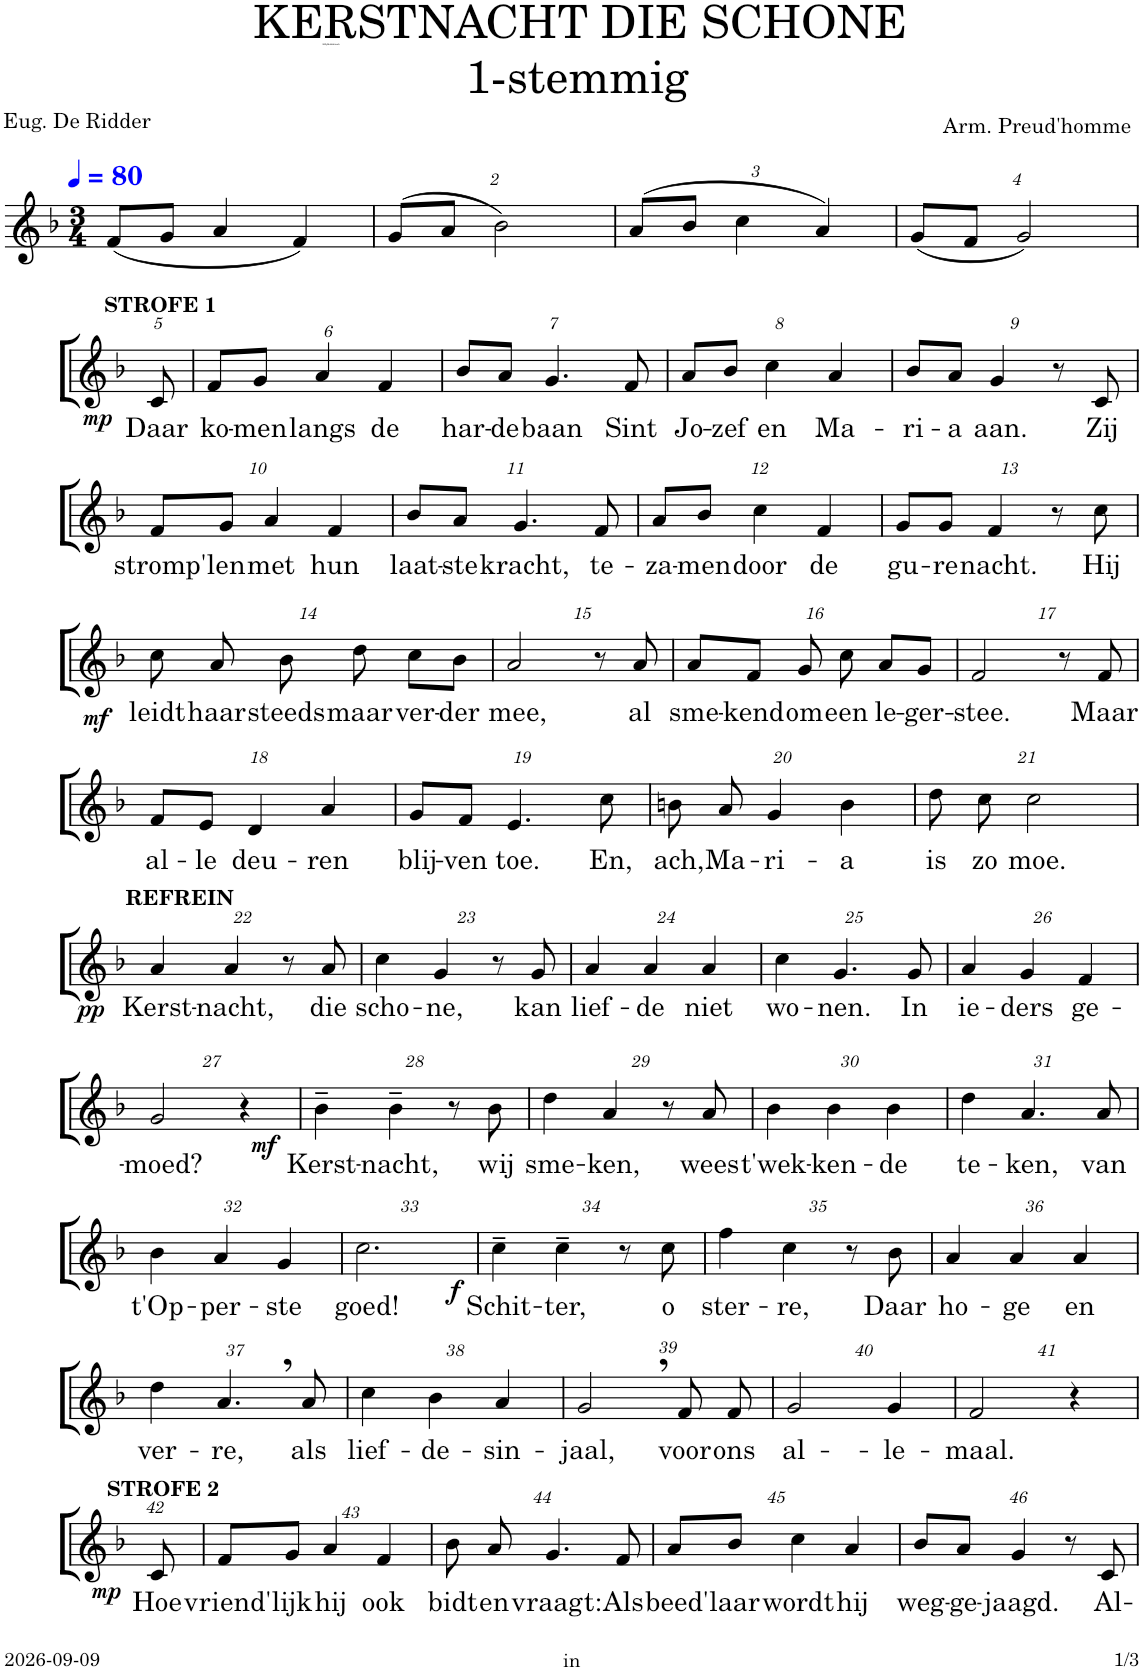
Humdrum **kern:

**kern	**text	**dynam	**kern	**kern	**text	**dynam
*part3	*part3	*part3	*part2	*part1	*part1	*part1
*staff3	*staff3	*staff3	*staff2	*staff1	*staff1	*staff1
*I"Bas	*	*	*I"Piano	*I"Soprano	*	*
*I'Bs.	*	*	*I'Pno.	*I'S.	*	*
*stria5	*	*	*	*	*	*
*clefF4	*	*	*clefG2	*clefG2	*	*
*k[b-]	*	*	*k[b-]	*k[b-]	*	*
*M3/4	*	*	*M3/4	*M3/4	*	*
*MM80	*	*	*MM80	*MM80	*	*
=1	=1	=1	=1	=1	=1	=1
2.r	.	.	(8f/L	2.r	.	.
.	.	.	8g/J	.	.	.
.	.	.	4a/	.	.	.
.	.	.	4f/)	.	.	.
=2	=2	=2	=2	=2	=2	=2
2.r	.	.	(8g/L	2.r	.	.
.	.	.	8a/J	.	.	.
.	.	.	2b-\)	.	.	.
=3	=3	=3	=3	=3	=3	=3
2.r	.	.	(8a/L	2.r	.	.
.	.	.	8b-/J	.	.	.
.	.	.	4cc\	.	.	.
.	.	.	4a/)	.	.	.
=4	=4	=4	=4	=4	=4	=4
2.r	.	.	(8g/L	2.r	.	.
.	.	.	8f/J	.	.	.
.	.	.	2g/)	.	.	.
!!LO:LB:g=z
=5	=5	=5	=5	=5	=5	=5
!	!	!	!	!LO:TX:a:B:t=STROFE 1	!	!
!	!	!LO:DY:b	!	!	!LO:LY:b	!LO:DY:b
8C	Daar	mp	2.r	8c/	Daar	mp
2ryy	.	.	.	2ryy	.	.
8ryy	.	.	.	8ryy	.	.
=6	=6	=6	=6	=6	=6	=6
!	!	!	!	!	!LO:LY:b	!
8F\L	ko-	.	2.r	8f/L	ko-	.
!	!	!	!	!	!LO:LY:b	!
8G\J	-men	.	.	8g/J	-men	.
!	!	!	!	!	!LO:LY:b	!
4A	langs	.	.	4a/	langs	.
!	!	!	!	!	!LO:LY:b	!
4F	de	.	.	4f/	de	.
=7	=7	=7	=7	=7	=7	=7
!	!	!	!	!	!LO:LY:b	!
8B-\L	har-	.	2.r	8b-/L	har-	.
!	!	!	!	!	!LO:LY:b	!
8A\J	-de	.	.	8a/J	-de	.
!	!	!	!	!	!LO:LY:b	!
4.G	baan	.	.	4.g/	baan	.
!	!	!	!	!	!LO:LY:b	!
8F	Sint	.	.	8f/	Sint	.
=8	=8	=8	=8	=8	=8	=8
!	!	!	!	!	!LO:LY:b	!
8A\L	Jo-	.	2.r	8a/L	Jo-	.
!	!	!	!	!	!LO:LY:b	!
8B-\J	-zef	.	.	8b-/J	-zef	.
!	!	!	!	!	!LO:LY:b	!
4c	en	.	.	4cc\	en	.
!	!	!	!	!	!LO:LY:b	!
4A	Ma-	.	.	4a/	Ma-	.
=9	=9	=9	=9	=9	=9	=9
!	!	!	!	!	!LO:LY:b	!
8B-\L	-ri-	.	2.r	8b-/L	-ri-	.
!	!	!	!	!	!LO:LY:b	!
8A\J	-a	.	.	8a/J	-a	.
!	!	!	!	!	!LO:LY:b	!
4G	aan.	.	.	4g/	aan.	.
8r	.	.	.	8r	.	.
!	!	!	!	!	!LO:LY:b	!
8C	Zij	.	.	8c/	Zij	.
!!LO:LB:g=z
=10	=10	=10	=10	=10	=10	=10
!	!	!	!	!	!LO:LY:b	!
8F\L	stromp'	.	2.r	8f/L	stromp'	.
!	!	!	!	!	!LO:LY:b	!
8G\J	len	.	.	8g/J	len	.
!	!	!	!	!	!LO:LY:b	!
4A	met	.	.	4a/	met	.
!	!	!	!	!	!LO:LY:b	!
4F	hun	.	.	4f/	hun	.
=11	=11	=11	=11	=11	=11	=11
!	!	!	!	!	!LO:LY:b	!
8B-\L	laat-	.	2.r	8b-/L	laat-	.
!	!	!	!	!	!LO:LY:b	!
8A\J	-ste	.	.	8a/J	-ste	.
!	!	!	!	!	!LO:LY:b	!
4.G	kracht,	.	.	4.g/	kracht,	.
!	!	!	!	!	!LO:LY:b	!
8F	te-	.	.	8f/	te-	.
=12	=12	=12	=12	=12	=12	=12
!	!	!	!	!	!LO:LY:b	!
8A\L	-za-	.	2.r	8a/L	-za-	.
!	!	!	!	!	!LO:LY:b	!
8B-\J	-men	.	.	8b-/J	-men	.
!	!	!	!	!	!LO:LY:b	!
4c	door	.	.	4cc\	door	.
!	!	!	!	!	!LO:LY:b	!
4F	de	.	.	4f/	de	.
=13	=13	=13	=13	=13	=13	=13
!	!	!	!	!	!LO:LY:b	!
8G\L	gu-	.	2.r	8g/L	gu-	.
!	!	!	!	!	!LO:LY:b	!
8G\J	-re	.	.	8g/J	-re	.
!	!	!	!	!	!LO:LY:b	!
4F	nacht.	.	.	4f/	nacht.	.
8r	.	.	.	8r	.	.
!	!	!	!	!	!LO:LY:b	!
8c	Hij	.	.	8cc\	Hij	.
!!LO:LB:g=z
=14	=14	=14	=14	=14	=14	=14
!	!	!LO:DY:b	!	!	!LO:LY:b	!LO:DY:b
8c\L	leidt	mf	2.r	8cc\	leidt	mf
!	!	!	!	!	!LO:LY:b	!
8A\J	haar	.	.	8a/	haar	.
!	!	!	!	!	!LO:LY:b	!
8B-\L	steeds	.	.	8b-\	steeds	.
!	!	!	!	!	!LO:LY:b	!
8d\J	maar	.	.	8dd\	maar	.
!	!	!	!	!	!LO:LY:b	!
8c\L	ver-	.	.	8cc\L	ver-	.
!	!	!	!	!	!LO:LY:b	!
8B-\J	-der	.	.	8b-\J	-der	.
=15	=15	=15	=15	=15	=15	=15
!	!	!	!	!	!LO:LY:b	!
2A	mee,	.	2.r	2a/	mee,	.
8r	.	.	.	8r	.	.
!	!	!	!	!	!LO:LY:b	!
8A	al	.	.	8a/	al	.
=16	=16	=16	=16	=16	=16	=16
!	!	!	!	!	!LO:LY:b	!
8A\L	sme-	.	2.r	8a/L	sme-	.
!	!	!	!	!	!LO:LY:b	!
8F\J	-kend	.	.	8f/J	-kend	.
!	!	!	!	!	!LO:LY:b	!
8G\L	om	.	.	8g/	om	.
!	!	!	!	!	!LO:LY:b	!
8c\J	een	.	.	8cc\	een	.
!	!	!	!	!	!LO:LY:b	!
8A\L	le-	.	.	8a/L	le-	.
!	!	!	!	!	!LO:LY:b	!
8G\J	-ger-	.	.	8g/J	-ger-	.
=17	=17	=17	=17	=17	=17	=17
!	!	!	!	!	!LO:LY:b	!
2F	-stee.	.	2.r	2f/	-stee.	.
8r	.	.	.	8r	.	.
!	!	!	!	!	!LO:LY:b	!
8F	Maar	.	.	8f/	Maar	.
!!LO:LB:g=z
=18	=18	=18	=18	=18	=18	=18
!	!	!	!	!	!LO:LY:b	!
8F\L	al-	.	2.r	8f/L	al-	.
!	!	!	!	!	!LO:LY:b	!
8E\J	-le	.	.	8e/J	-le	.
!	!	!	!	!	!LO:LY:b	!
4D	deu-	.	.	4d/	deu-	.
!	!	!	!	!	!LO:LY:b	!
4A	-ren	.	.	4a/	-ren	.
=19	=19	=19	=19	=19	=19	=19
!	!	!	!	!	!LO:LY:b	!
8G\L	blij-	.	2.r	8g/L	blij-	.
!	!	!	!	!	!LO:LY:b	!
8F\J	-ven	.	.	8f/J	-ven	.
!	!	!	!	!	!LO:LY:b	!
4.E	toe.	.	.	4.e/	toe.	.
!	!	!	!	!	!LO:LY:b	!
8c	En,	.	.	8cc\	En,	.
=20	=20	=20	=20	=20	=20	=20
!	!	!	!	!	!LO:LY:b	!
8c-X\L	ach,	.	2.r	8bn\	ach,	.
!	!	!	!	!	!LO:LY:b	!
8A\J	Ma-	.	.	8a/	Ma-	.
!	!	!	!	!	!LO:LY:b	!
4G	-ri-	.	.	4g/	-ri-	.
!	!	!	!	!	!LO:LY:b	!
4c-	-a	.	.	4b\	-a	.
=21	=21	=21	=21	=21	=21	=21
!	!	!	!	!	!LO:LY:b	!
8d\L	is	.	2.r	8dd\	is	.
!	!	!	!	!	!LO:LY:b	!
8c\J	zo	.	.	8cc\	zo	.
!	!	!	!	!	!LO:LY:b	!
2c	moe.	.	.	2cc\	moe.	.
!!LO:LB:g=z
=22	=22	=22	=22	=22	=22	=22
!	!	!	!	!LO:TX:a:B:t=REFREIN	!	!
!	!	!LO:DY:b	!	!	!LO:LY:b	!LO:DY:b
4A	Kerst-	pp	2.r	4a/	Kerst-	pp
!	!	!	!	!	!LO:LY:b	!
4A	-nacht,	.	.	4a/	-nacht,	.
8r	.	.	.	8r	.	.
!	!	!	!	!	!LO:LY:b	!
8A	die	.	.	8a/	die	.
=23	=23	=23	=23	=23	=23	=23
!	!	!	!	!	!LO:LY:b	!
4c	scho-	.	2.r	4cc\	scho-	.
!	!	!	!	!	!LO:LY:b	!
4G	-ne,	.	.	4g/	-ne,	.
8r	.	.	.	8r	.	.
!	!	!	!	!	!LO:LY:b	!
8G	kan	.	.	8g/	kan	.
=24	=24	=24	=24	=24	=24	=24
!	!	!	!	!	!LO:LY:b	!
4A	lief-	.	2.r	4a/	lief-	.
!	!	!	!	!	!LO:LY:b	!
4A	-de	.	.	4a/	-de	.
!	!	!	!	!	!LO:LY:b	!
4A	niet	.	.	4a/	niet	.
=25	=25	=25	=25	=25	=25	=25
!	!	!	!	!	!LO:LY:b	!
4c	wo-	.	2.r	4cc\	wo-	.
!	!	!	!	!	!LO:LY:b	!
4.G	-nen.	.	.	4.g/	-nen.	.
!	!	!	!	!	!LO:LY:b	!
8G	In	.	.	8g/	In	.
=26	=26	=26	=26	=26	=26	=26
!	!	!	!	!	!LO:LY:b	!
4A	ie-	.	2.r	4a/	ie-	.
!	!	!	!	!	!LO:LY:b	!
4G	-ders	.	.	4g/	-ders	.
!	!	!	!	!	!LO:LY:b	!
4F	ge-	.	.	4f/	ge-	.
!!LO:LB:g=z
=27	=27	=27	=27	=27	=27	=27
!	!	!	!	!	!LO:LY:b	!
2G	-moed?	.	2.r	2g/	-moed?	.
!	!	!LO:DY:b	!	!	!	!LO:DY:b
4r	.	mf	.	4r	.	mf
=28	=28	=28	=28	=28	=28	=28
!	!	!	!	!	!LO:LY:b	!
4B-~	Kerst-	.	2.r	4b-~\	Kerst-	.
!	!	!	!	!	!LO:LY:b	!
4B-~	-nacht,	.	.	4b-~\	-nacht,	.
8r	.	.	.	8r	.	.
!	!	!	!	!	!LO:LY:b	!
8B-	wij	.	.	8b-\	wij	.
=29	=29	=29	=29	=29	=29	=29
!	!	!	!	!	!LO:LY:b	!
4d	sme-	.	2.r	4dd\	sme-	.
!	!	!	!	!	!LO:LY:b	!
4A	-ken,	.	.	4a/	-ken,	.
8r	.	.	.	8r	.	.
!	!	!	!	!	!LO:LY:b	!
8A	wees	.	.	8a/	wees	.
=30	=30	=30	=30	=30	=30	=30
!	!	!	!	!	!LO:LY:b	!
4B-	t'wek-	.	2.r	4b-\	t'wek-	.
!	!	!	!	!	!LO:LY:b	!
4B-	-ken-	.	.	4b-\	-ken-	.
!	!	!	!	!	!LO:LY:b	!
4B-	-de	.	.	4b-\	-de	.
=31	=31	=31	=31	=31	=31	=31
!	!	!	!	!	!LO:LY:b	!
4d	te-	.	2.r	4dd\	te-	.
!	!	!	!	!	!LO:LY:b	!
4.A	-ken,	.	.	4.a/	-ken,	.
!	!	!	!	!	!LO:LY:b	!
8A	van	.	.	8a/	van	.
!!LO:LB:g=z
=32	=32	=32	=32	=32	=32	=32
!	!	!	!	!	!LO:LY:b	!
4B-	t'Op-	.	2.r	4b-\	t'Op-	.
!	!	!	!	!	!LO:LY:b	!
4A	-per-	.	.	4a/	-per-	.
!	!	!	!	!	!LO:LY:b	!
4G	-ste	.	.	4g/	-ste	.
=33	=33	=33	=33	=33	=33	=33
!	!	!LO:DY:b	!	!	!LO:LY:b	!LO:DY:b
2.c	goed!	f	2.r	2.cc\	goed!	f
=34	=34	=34	=34	=34	=34	=34
!	!	!	!	!	!LO:LY:b	!
4c~	Schit-	.	2.r	4cc~\	Schit-	.
!	!	!	!	!	!LO:LY:b	!
4c~	-ter,	.	.	4cc~\	-ter,	.
8r	.	.	.	8r	.	.
!	!	!	!	!	!LO:LY:b	!
8c	o	.	.	8cc\	o	.
=35	=35	=35	=35	=35	=35	=35
!	!	!	!	!	!LO:LY:b	!
4f	ster-	.	2.r	4ff\	ster-	.
!	!	!	!	!	!LO:LY:b	!
4c	-re,	.	.	4cc\	-re,	.
8r	.	.	.	8r	.	.
!	!	!	!	!	!LO:LY:b	!
8B-	Daar	.	.	8b-\	Daar	.
=36	=36	=36	=36	=36	=36	=36
!	!	!	!	!	!LO:LY:b	!
4A	ho-	.	2.r	4a/	ho-	.
!	!	!	!	!	!LO:LY:b	!
4A	-ge	.	.	4a/	-ge	.
!	!	!	!	!	!LO:LY:b	!
4A	en	.	.	4a/	en	.
!!LO:LB:g=z
=37	=37	=37	=37	=37	=37	=37
!	!	!	!	!	!LO:LY:b	!
4d	ver-	.	2.r	4dd\	ver-	.
!	!	!	!	!	!LO:LY:b	!
4.A,	-re,	.	.	4.a,/	-re,	.
!	!	!	!	!	!LO:LY:b	!
8A	als	.	.	8a/	als	.
=38	=38	=38	=38	=38	=38	=38
!	!	!	!	!	!LO:LY:b	!
4c	lief-	.	2.r	4cc\	lief-	.
!	!	!	!	!	!LO:LY:b	!
4B-	-de-	.	.	4b-\	-de-	.
!	!	!	!	!	!LO:LY:b	!
4A	-sin-	.	.	4a/	-sin-	.
=39	=39	=39	=39	=39	=39	=39
!	!	!	!	!	!LO:LY:b	!
2G,	-jaal,	.	2.r	2g,/	-jaal,	.
!	!	!	!	!	!LO:LY:b	!
8F\L	voor	.	.	8f/	voor	.
!	!	!	!	!	!LO:LY:b	!
8F\J	ons	.	.	8f/	ons	.
=40	=40	=40	=40	=40	=40	=40
!	!	!	!	!	!LO:LY:b	!
2G	al-	.	2.r	2g/	al-	.
!	!	!	!	!	!LO:LY:b	!
4G	-le-	.	.	4g/	-le-	.
=41	=41	=41	=41	=41	=41	=41
!	!	!	!	!	!LO:LY:b	!
2F	-maal.	.	2.r	2f/	-maal.	.
4r	.	.	.	4r	.	.
!!LO:LB:g=z
=42	=42	=42	=42	=42	=42	=42
!	!	!	!	!LO:TX:a:B:t=STROFE 2	!	!
!	!	!LO:DY:b	!	!	!LO:LY:b	!LO:DY:b
8C	Hoe	mp	2.r	8c/	Hoe	mp
2ryy	.	.	.	2ryy	.	.
8ryy	.	.	.	8ryy	.	.
=43	=43	=43	=43	=43	=43	=43
!	!	!	!	!	!LO:LY:b	!
8F\L	vriend'	.	2.r	8f/L	vriend'	.
!	!	!	!	!	!LO:LY:b	!
8G\J	lijk	.	.	8g/J	lijk	.
!	!	!	!	!	!LO:LY:b	!
4A	hij	.	.	4a/	hij	.
!	!	!	!	!	!LO:LY:b	!
4F	ook	.	.	4f/	ook	.
=44	=44	=44	=44	=44	=44	=44
!	!	!	!	!	!LO:LY:b	!
8B-\L	bidt	.	2.r	8b-\	bidt	.
!	!	!	!	!	!LO:LY:b	!
8A\J	en	.	.	8a/	en	.
!	!	!	!	!	!LO:LY:b	!
4.G	vraagt:	.	.	4.g/	vraagt:	.
!	!	!	!	!	!LO:LY:b	!
8F	Als	.	.	8f/	Als	.
=45	=45	=45	=45	=45	=45	=45
!	!	!	!	!	!LO:LY:b	!
8A\L	beed'	.	2.r	8a/L	beed'	.
!	!	!	!	!	!LO:LY:b	!
8B-\J	laar	.	.	8b-/J	laar	.
!	!	!	!	!	!LO:LY:b	!
4c	wordt	.	.	4cc\	wordt	.
!	!	!	!	!	!LO:LY:b	!
4A	hij	.	.	4a/	hij	.
=46	=46	=46	=46	=46	=46	=46
!	!	!	!	!	!LO:LY:b	!
8B-\L	weg-	.	2.r	8b-/L	weg-	.
!	!	!	!	!	!LO:LY:b	!
8A\J	-ge-	.	.	8a/J	-ge-	.
!	!	!	!	!	!LO:LY:b	!
4G	-jaagd.	.	.	4g/	-jaagd.	.
8r	.	.	.	8r	.	.
!	!	!	!	!	!LO:LY:b	!
8C	Al-	.	.	8c/	Al-	.
=	=	=	=	=	=	=
*-	*-	*-	*-	*-	*-	*-
